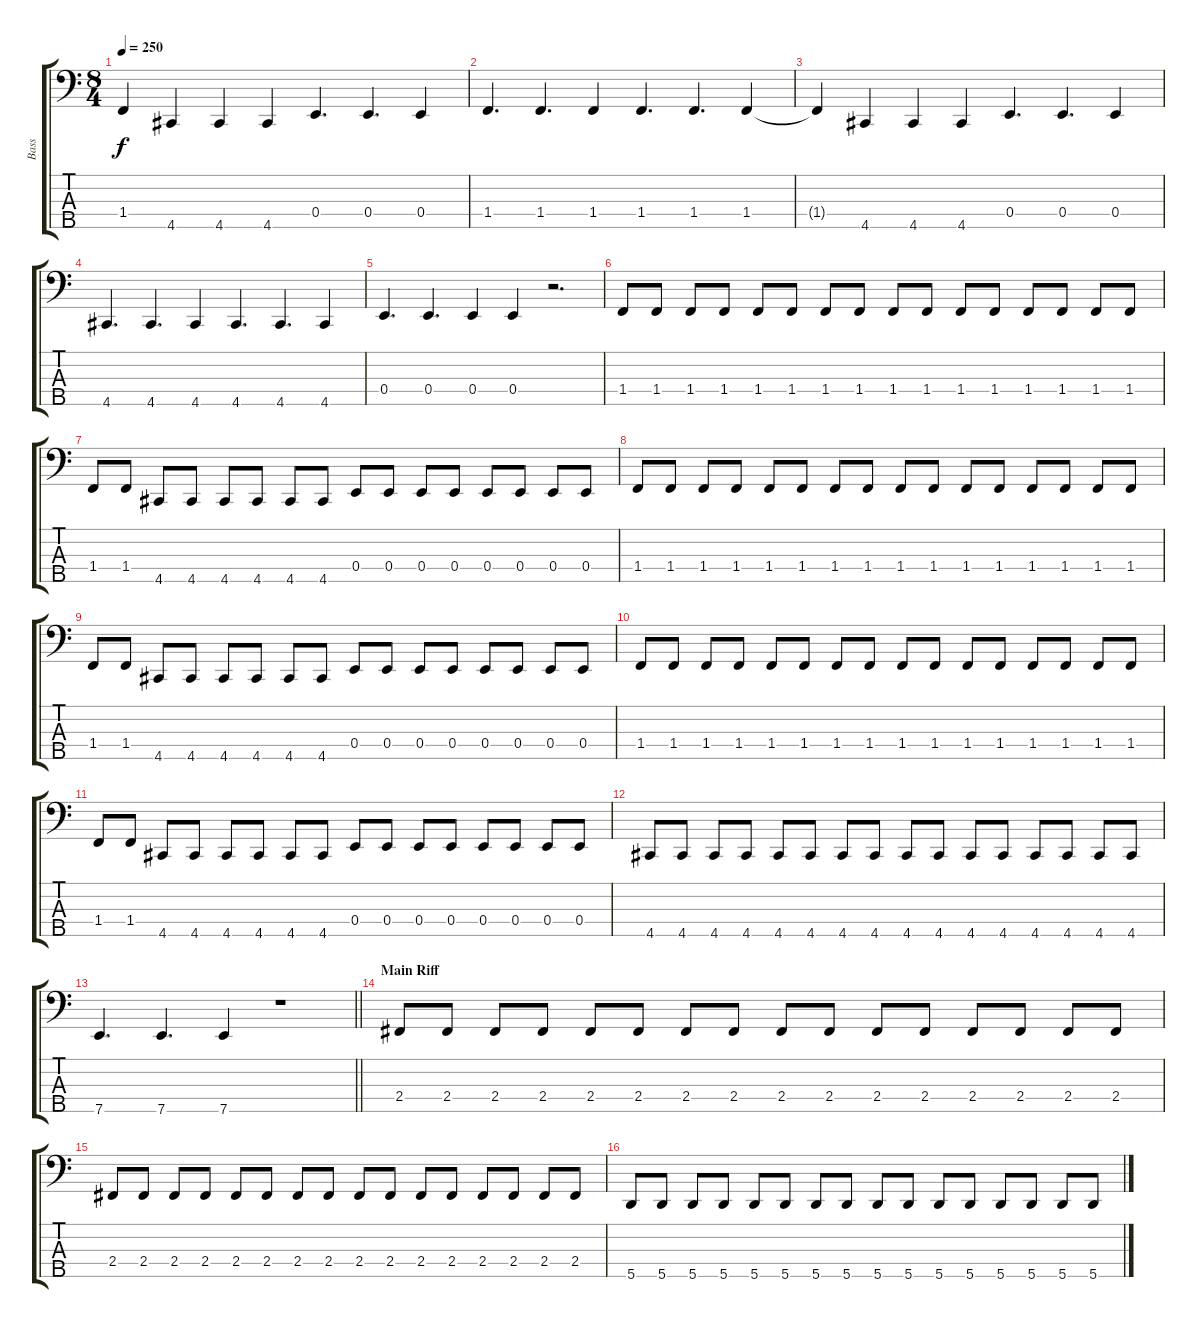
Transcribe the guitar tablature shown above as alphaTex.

\track ("Bass" "Bass") {instrument electricbasspick}
\staff {score tabs}
\tuning (G2 D2 A1 E1 A0) {hide}
\ts (8 4)
\tempo 250
\clef f4
\ks c
1.4{t}.4{dy f} 4.5.4 4.5.4 4.5.4 0.4.4{d} 0.4.4{d} 0.4.4 |
1.4.4{d} 1.4.4{d} 1.4.4 1.4.4{d} 1.4.4{d} 1.4.4 |
1.4{t}.4 4.5.4 4.5.4 4.5.4 0.4.4{d} 0.4.4{d} 0.4.4 |
4.5.4{d} 4.5.4{d} 4.5.4 4.5.4{d} 4.5.4{d} 4.5.4 |
0.4.4{d} 0.4.4{d} 0.4.4 0.4.4 r.2{d} |
1.4.8 1.4.8 1.4.8 1.4.8 1.4.8 1.4.8 1.4.8 1.4.8 1.4.8 1.4.8 1.4.8 1.4.8 1.4.8 1.4.8 1.4.8 1.4.8 |
1.4.8 1.4.8 4.5.8 4.5.8 4.5.8 4.5.8 4.5.8 4.5.8 0.4.8 0.4.8 0.4.8 0.4.8 0.4.8 0.4.8 0.4.8 0.4.8 |
1.4.8 1.4.8 1.4.8 1.4.8 1.4.8 1.4.8 1.4.8 1.4.8 1.4.8 1.4.8 1.4.8 1.4.8 1.4.8 1.4.8 1.4.8 1.4.8 |
1.4.8 1.4.8 4.5.8 4.5.8 4.5.8 4.5.8 4.5.8 4.5.8 0.4.8 0.4.8 0.4.8 0.4.8 0.4.8 0.4.8 0.4.8 0.4.8 |
1.4.8 1.4.8 1.4.8 1.4.8 1.4.8 1.4.8 1.4.8 1.4.8 1.4.8 1.4.8 1.4.8 1.4.8 1.4.8 1.4.8 1.4.8 1.4.8 |
1.4.8 1.4.8 4.5.8 4.5.8 4.5.8 4.5.8 4.5.8 4.5.8 0.4.8 0.4.8 0.4.8 0.4.8 0.4.8 0.4.8 0.4.8 0.4.8 |
4.5.8 4.5.8 4.5.8 4.5.8 4.5.8 4.5.8 4.5.8 4.5.8 4.5.8 4.5.8 4.5.8 4.5.8 4.5.8 4.5.8 4.5.8 4.5.8 |
\barLineRight lightlight
7.5.4{d} 7.5.4{d} 7.5.4 r.1 |
\section ("" "Main Riff")
2.4.8 2.4.8 2.4.8 2.4.8 2.4.8 2.4.8 2.4.8 2.4.8 2.4.8 2.4.8 2.4.8 2.4.8 2.4.8 2.4.8 2.4.8 2.4.8 |
2.4.8 2.4.8 2.4.8 2.4.8 2.4.8 2.4.8 2.4.8 2.4.8 2.4.8 2.4.8 2.4.8 2.4.8 2.4.8 2.4.8 2.4.8 2.4.8 |
5.5.8 5.5.8 5.5.8 5.5.8 5.5.8 5.5.8 5.5.8 5.5.8 5.5.8 5.5.8 5.5.8 5.5.8 5.5.8 5.5.8 5.5.8 5.5.8
